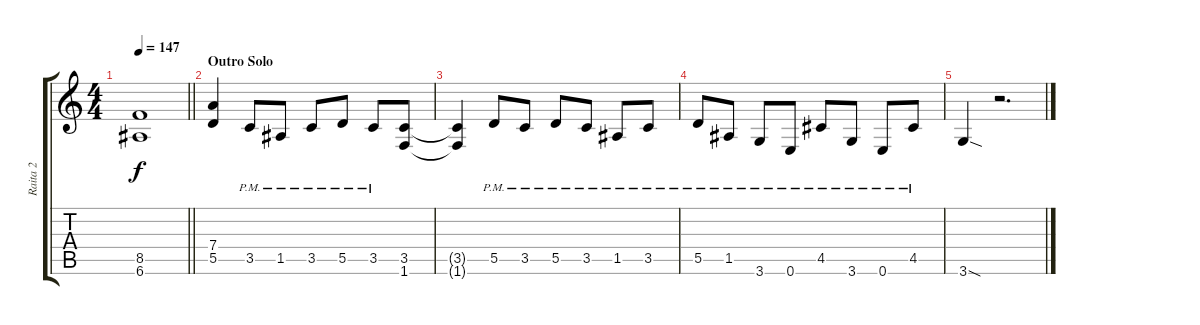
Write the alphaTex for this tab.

\track ("Raita 2" "Raita 2") {instrument distortionguitar}
\staff {score tabs}
\tuning (E4 B3 G3 D3 A2 E2) {hide}
\ts (4 4)
\tempo 147
\clef g2
\barLineRight lightlight
\ks c
(8.5{t} 6.6{t}).1{dy f} |
\section ("" "Outro Solo")
(7.4 5.5).4 3.5{pm}.8 1.5{pm}.8 3.5{pm}.8 5.5{pm}.8 3.5{pm}.8 (3.5 1.6).8 |
(3.5{t} 1.6{t}).4 5.5{pm}.8 3.5{pm}.8 5.5{pm}.8 3.5{pm}.8 1.5{pm}.8 3.5{pm}.8 |
5.5{pm}.8 1.5{pm}.8 3.6{pm}.8 0.6{pm}.8 4.5{pm}.8 3.6{pm}.8 0.6{pm}.8 4.5{pm}.8 |
3.6{sod}.4 r.2{d}
